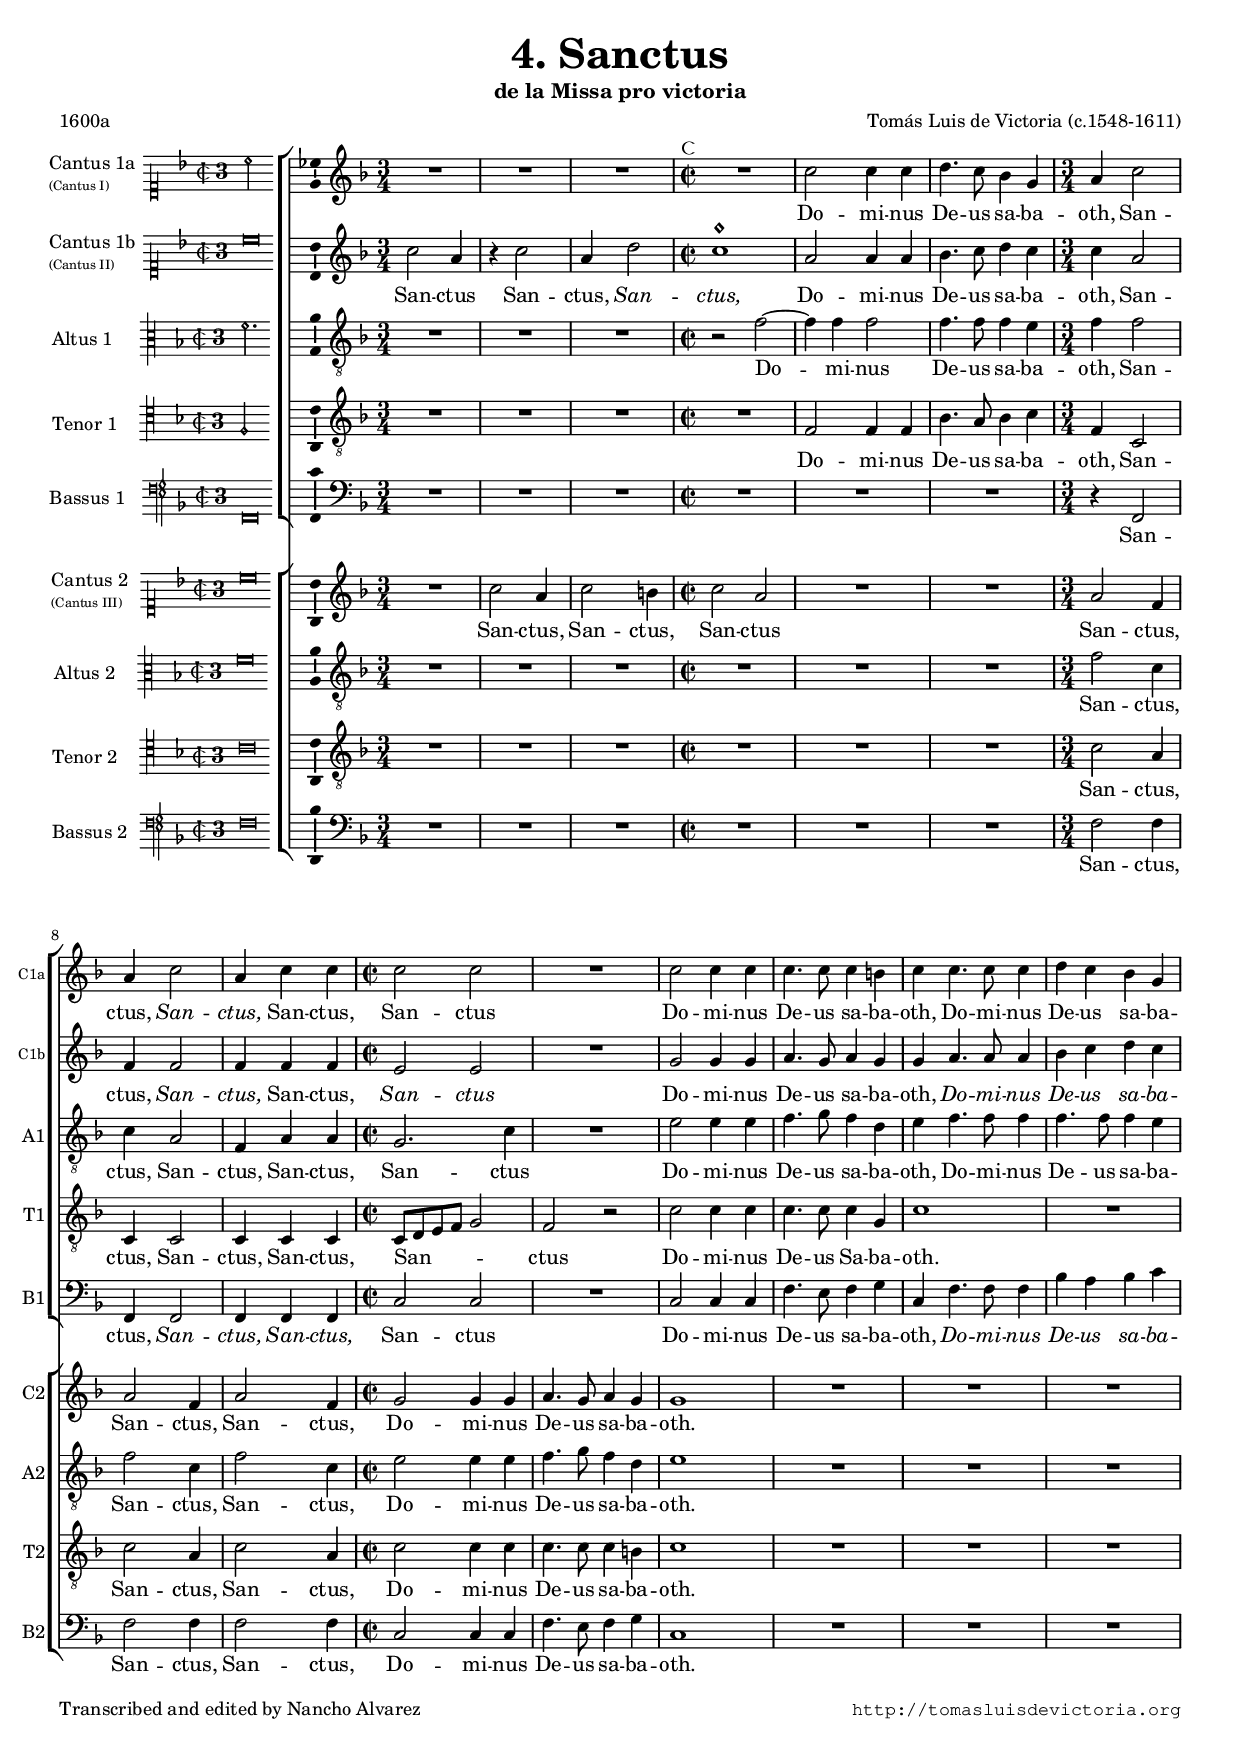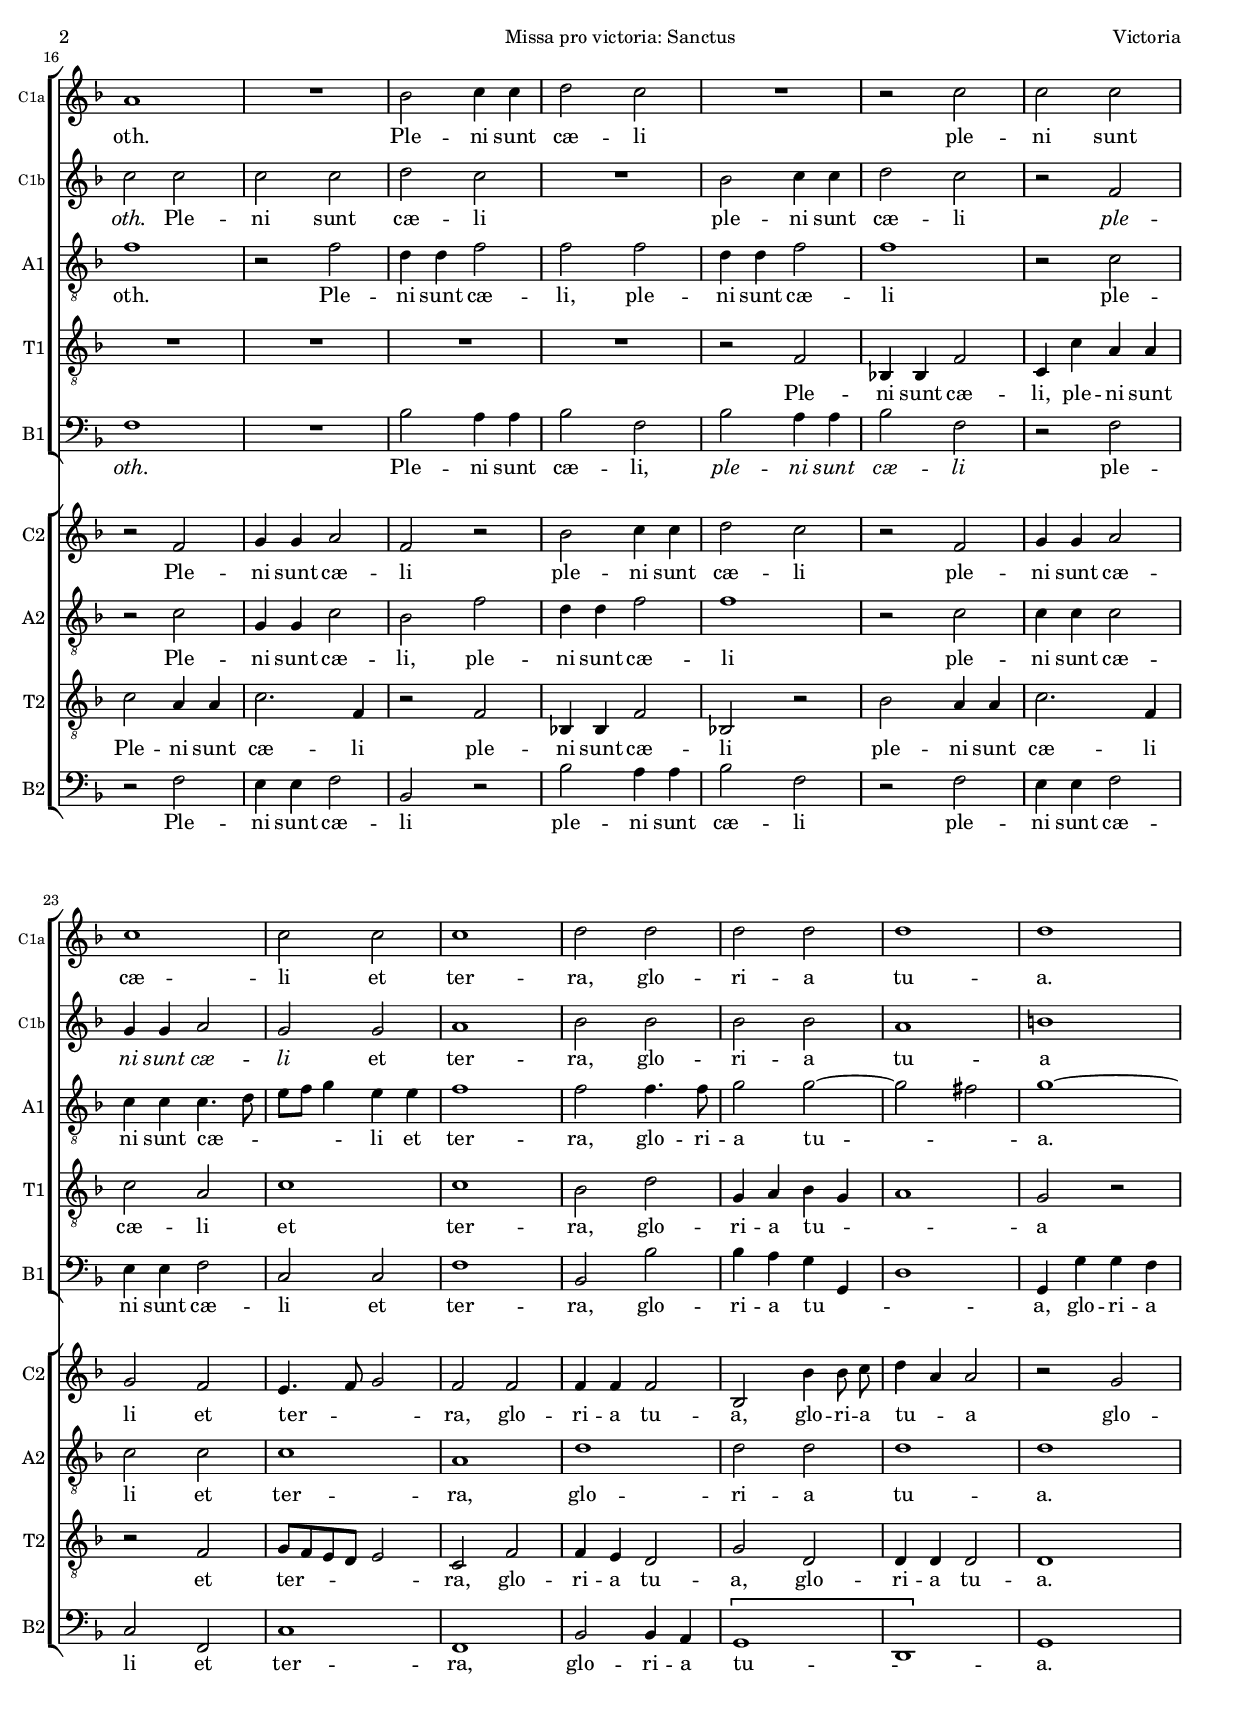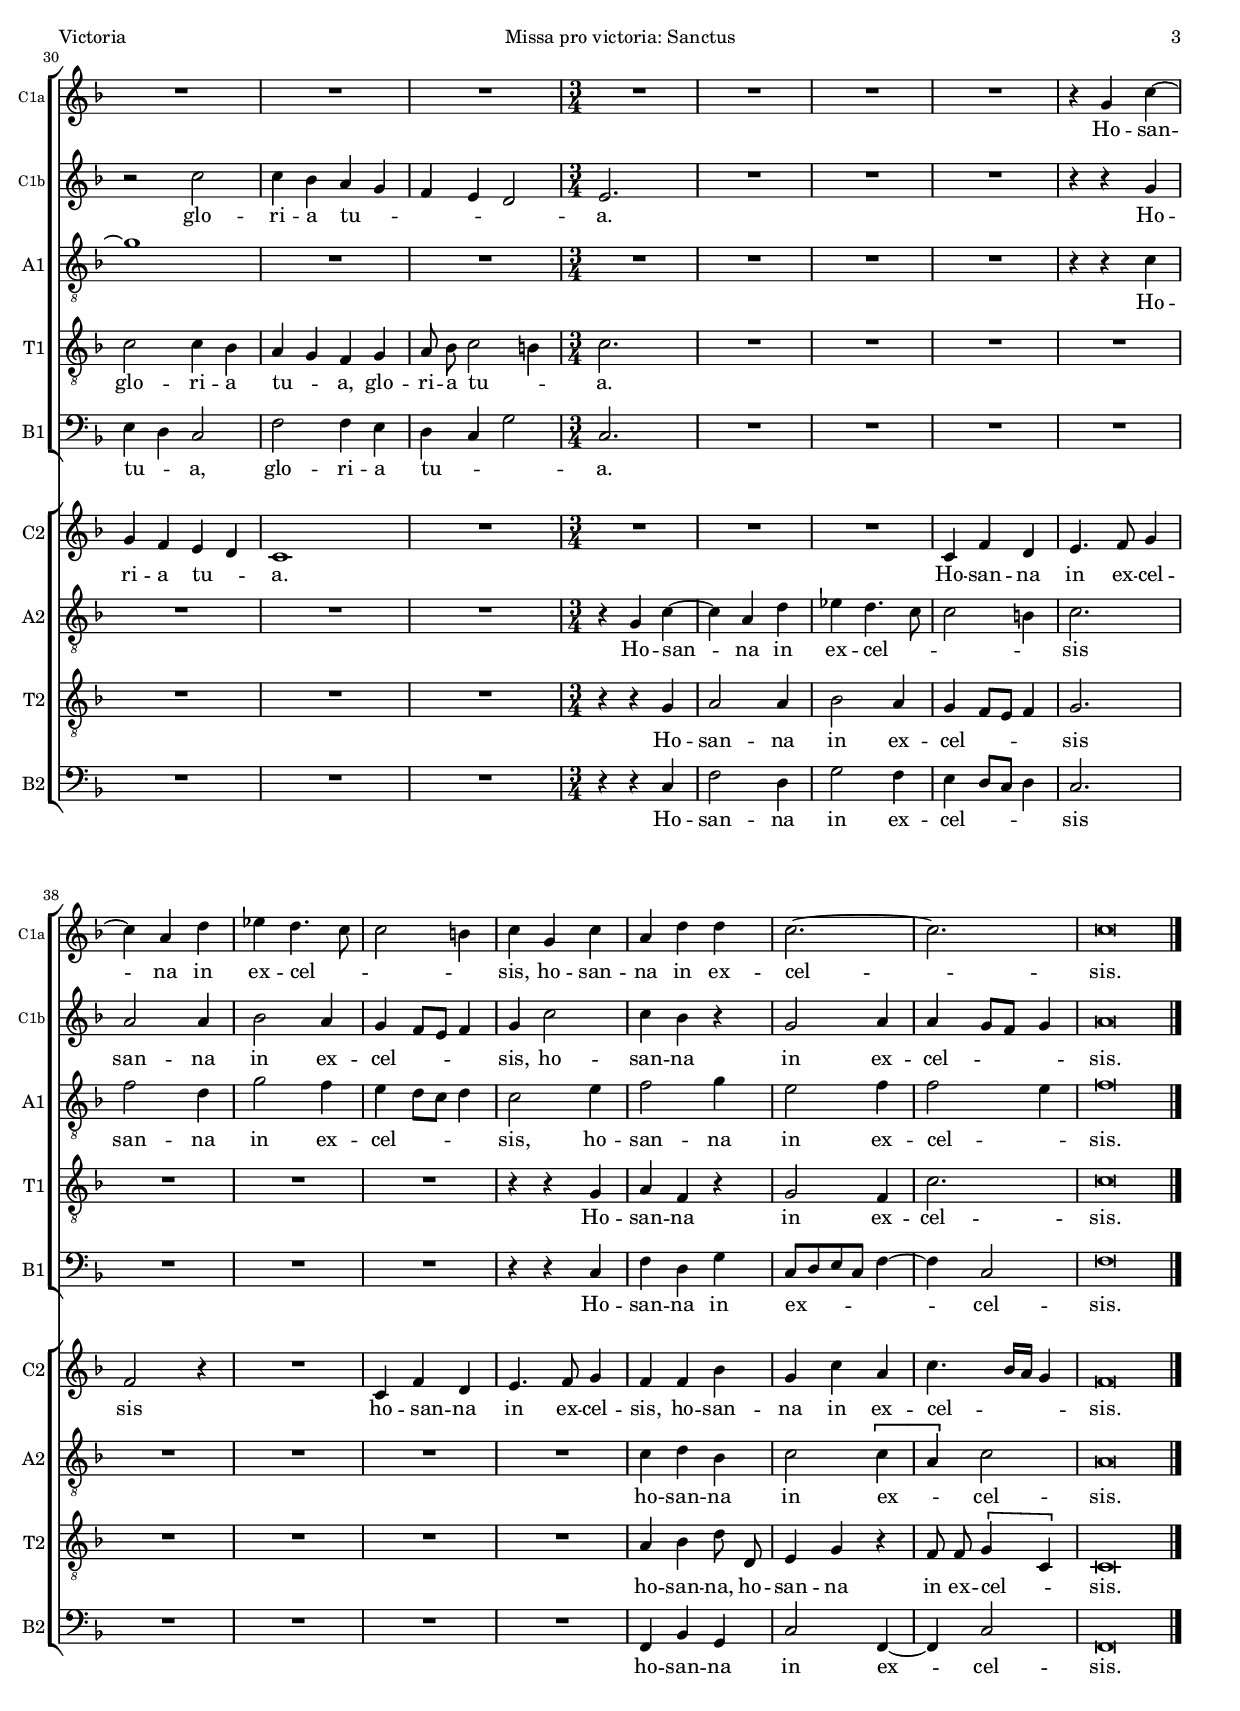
\version "2.22.0"

#(set-default-paper-size "a4")
#(set-global-staff-size 16.1)
#(ly:set-option 'point-and-click #f)
%mobile -s10.3 -i2.5 -m6

italicas=\override LyricText.font-shape = #'italic
rectas=\override LyricText.font-shape = #'upright
ss=\once \set suggestAccidentals = ##t
incipitwidth = 22
mtempo={\tempo 4 = 150}
mtempob={\tempo 4 = 75}
mtempoc={\tempo 4 = 150}
mt=#(define-music-function (offset) (number?) ; move lyric text
      #{ \once \override LyricText.X-offset = -$offset #})
#(define ((add-three-time-signature glyph) grob)
   (grob-interpret-markup grob
(markup  #:musicglyph glyph #:raise -0.75 #:musicglyph "three")))


htitle="Missa pro victoria: Sanctus"
hcomposer="Victoria"

\header {
	title=\markup{\fontsize #3 "4. Sanctus"}
	subtitle="de la Missa pro victoria"
%	subsubtitle=\markup{\null \vspace #1 }
	composer=\markup{"Tomás Luis de Victoria (c.1548-1611)"}
        pdfauthor=\composer
	%opus="(-)"
	poet=\markup{"1600a"}
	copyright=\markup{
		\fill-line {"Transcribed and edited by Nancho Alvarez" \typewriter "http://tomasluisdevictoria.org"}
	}
%	tagline=""
}


global={
\key f \major \time 3/4  \skip 1*3/4*3
                \mtempo
                \time 2/2
		\skip 1*3 \time 3/4
		\mtempoc
		\skip 1*3/4*3 \time 2/2
		\mtempo
		\skip 1*23 \time 3/4
		\mtempoc
		\skip 1*3/4*13 \bar "|."
}

cantus=\relative c'' {
	R1*3/4 |
	R1*3/4 |
	R1*3/4 |
	\once \override TextScript.X-offset = #-3.5
	s4*0^\markup{\musicglyph "timesig.mensural44"}
	R1*4/4 |
%5
	c2 c4 c |
	d4. c8 bes4 g |
	a4 c2 | % no ennegrecidas
	a4 c2 | % ennegrecidas
	a4 c c | % ennegrecidas
%10
	c2 c |
	R1*4/4 |
	c2 c4 c |
	c4. c8 c4 b |
	c c4. c8 c4 |
%15
	d c bes g |
	a1 |
	R1*4/4 |
	bes2 c4 c |
	d2 c |
%20
	R1*4/4 | %\break
	r2 c |
	c c |
	c1 |
	c2 c |
%25
	c1 |
	d2 d |
	d d |
	d1 |
	d |
%30
	R1*4/4 |
	R1*4/4 |
	R1*4/4 |
	R1*3/4 |
	R1*3/4 |
%35
	R1*3/4 |
	R1*3/4 |
	r4 g, c ~ |
	c a d |
	es d4. c8 |
%40
	c2 b4 |
	c g c |
	a d d |
	c2. ~ |
	c |
%45
	\mtempob
	c\breve*3/8

}

cantusdos=\relative c'' {
	c2 a4 |
	r c2 | % ennegrecida
	a4 d2 | % no ennegrecidas
	c1^\markup{\hspace #.3 \fontsize #2 \override #'(style . neomensural) \note {1} #UP }
%5
	a2 a4 a |
	bes4. c8 d4 c |
	c a2 |
	f4 f2 |
	f4 f f |
%10
	e2 e |
	R1*4/4 |
	g2 g4 g |
	a4. g8 a4 g |
	g a4. a8 a4 |
%15
	bes c d c |
	c2 c |
	c c |
	d c |
	R1*4/4 |
%20
	bes2 c4 c |
	d2 c |
	r f, |
	g4 g a2 |
	g g |
%25
	a1 |
	bes2 bes |
	bes bes |
	a1 |
	b |
%30
	r2 c |
	c4 bes a g |
	f e d2 |
	e2.
	R1*3/4 |
%35
	R1*3/4 |
	R1*3/4 |
	r4 r g4 |
	a2 a4 |
	bes2 a4 |
%40
	g f8 e f4 |
	g c2 | % ennegrecidas
	c4 bes r |
	g2 a4 |
	a g8 f g4 |
%45
	a\breve*3/8
}

altus=\relative c' {
	R1*3/4 |
	R1*3/4 |
	R1*3/4 |
	r2 f ~ |
%5
	f4 f f2 |
	f4. f8 f4 e |
	f f2 |
	c4 a2 | % ennegrecidas
	f4 a a |
%10
	g2. c4 |
	R1*4/4 |
	e2 e4 e |
	f4. g8 f4 d |
	e f4. f8 f4 |
%15
	f4. f8 f4 e |
	f1 |
	r2 f |
	d4 d f2 |
	f f |
%20
	d4 d f2 |
	f1 |
	r2 c |
	c4 c c4. d8 |
	e f g4 e e |
%25
	f1 |
	f2 f4. f8 |
	g2 g ~ |
	g fis |
	g1 ~ |
%30
	g |
	R1*4/4 |
	R1*4/4 |
	R1*3/4 |
	R1*3/4 |
%35
	R1*3/4 |
	R1*3/4 |
	r4 r c,4 |
	f2 d4 |
	g2 f4 |
%40
	e d8 c d4 |
	c2 e4 |
	f2 g4 |
	e2 f4 |
	f2 e4 |
%45
	f\breve*3/8
}

tenor=\relative c {
	R1*3/4 |
	R1*3/4 |
	R1*3/4 |
	R1*4/4 |
%5
	f2 f4 f |
	bes4. a8 bes4 c |
	f, c2 | % ennegrecidas
	c4 c2 |
	c4 c c |
%10
	c8 d e f g2 |
	f r |
	c' c4 c |
	c4. c8 c4 g |
	c1 |
%15
	R1*4/4 |
	R1*4/4 |
	R1*4/4 |
	R1*4/4 |
	R1*4/4 |
%20
	r2 f, |
	bes,!4 bes f'2 |
	c4 c' a a |
	c2 a |
	c1 |
%25
	c |
	bes2 d |
	g,4 a bes g |
	a1 |
	g2 r |
%30
	c c4 bes |
	a g f g |
	a8 \noBeam bes c2 b4 |
	c2.
	R1*3/4 |
%35
	R1*3/4 |
	R1*3/4 |
	R1*3/4 |
	R1*3/4 |
	R1*3/4 |
%40
	R1*3/4 |
	r4 r g4 |
	a f r |
	g2 f4 |
	c'2. |
%45
	c\breve*3/8
}

bassus=\relative c, {
	R1*3/4 |
	R1*3/4 |
	R1*3/4 |
	R1*4/4 |
%5
	R1*4/4 |
	R1*4/4 |
	r4 f2 | % ennegrecida
	f4 f2 |
	f4 f f |
%10
	c'2 c |
	R1*4/4 |
	c2 c4 c |
	f4. e8 f4 g |
	c, f4. f8 f4 |
%15
	bes a bes c |
	f,1 |
	R1*4/4 |
	bes2 a4 a |
	bes2 f |
%20
	bes a4 a |
	bes2 f |
	r f |
	e4 e f2 |
	c c |
%25
	f1 |
	bes,2 bes' |
	bes4 a g g, |
	d'1 |
	g,4 g' g f |
%30
	e d c2 |
	f f4 e |
	d c g'2 |
	c,2.
	R1*3/4 |
%35
	R1*3/4 |
	R1*3/4 |
	R1*3/4 |
	R1*3/4 |
	R1*3/4 |
%40
	R1*3/4 |
	r4 r c4 |
	f d g |
	c,8 d e c f4 ~ |
	f c2 | % ennegrecidas, parece ligadura pero no lo es, por la letra
%45
	f\breve*3/8
}

cantustres=\relative c'' {
	R1*3/4 |
	c2 a4 |
	c2 b4 |
	c2 a |
%5
	R1*4/4 |
	R1*4/4 |
	a2 f4 |
	a2 f4 |
	a2 f4 |
%10
	g2 g4 g |
	a4. g8 a4 g |
	g1 |
	R1*4/4 |
	R1*4/4 |
%15
	R1*4/4 |
	r2 f |
	g4 g a2 |
	f r |
	bes c4 c |
%20
	d2 c |
	r f, |
	g4 g a2 |
	g f |
	e4. f8 g2 |
%25
	f f |
	f4 f f2 |
	bes, bes'4 bes8 \noBeam c |
	d4 a a2 |
	r g
%30
	g4 f e d |
	c1 |
	R1*4/4 |
	R1*3/4 |
	R1*3/4 |
%35
	R1*3/4 |
	c4 f d4 |
	e4. f8 g4 |
	f2 r4 |
	R1*3/4 |
%40
	c4 f d4 | % ennegrecidas
	e4. f8 g4 |
	f f bes |
	g c a |
	c4. bes16 a g4 |
%45
	f\breve*3/8
}

altusdos=\relative c' {
	R1*3/4 |
	R1*3/4 |
	R1*3/4 |
	R1*4/4 |
%5
	R1*4/4 |
	R1*4/4 |
	f2 c4 |
	f2 c4 |
	f2 c4 |
%10
	e2 e4 e |
	f4. g8 f4 d |
	e1 |
	R1*4/4 |
	R1*4/4 |
%15
	R1*4/4 |
	r2 c |
	g4 g c2 |
	bes f' |
	d4 d f2 |
%20
	f1 |
	r2 c |
	c4 c c2 |
	c c |
	c1 |
%25
	a |
	d |
	d2 d |
	d1 |
	d |
%30
	R1*4/4 |
	R1*4/4 |
	R1*4/4 |
	r4 g, c ~ |
	c a d |
%35
	es d4. c8 |
	c2 b4 |
	c2.
	R1*3/4 |
	R1*3/4 |
%40
	R1*3/4 |
	R1*3/4 |
	c4 d bes |
	c2 \[c4 | % 2 compases ennegrecidos
	a\] c2 |
%45
	a\breve*3/8
}

tenordos=\relative c' {
	R1*3/4 |
	R1*3/4 |
	R1*3/4 |
	R1*4/4 |
%5
	R1*4/4 |
	R1*4/4 |
	c2 a4 |
	c2 a4 |
	c2 a4 |
%10
	c2 c4 c |
	c4. c8 c4 b |
	c1 |
	R1*4/4 |
	R1*4/4 |
%15
	R1*4/4 |
	c2 a4 a |
	c2. f,4 |
	r2 f |
	bes,!4 bes f'2 |
%20
	bes,! r |
	bes' a4 a |
	c2. f,4 |
	r2 f |
	g8 f e d e2 |
%25
	c f |
	f4 e d2 |
	g d |
	d4 d d2 |
	d1 |
%30
	R1*4/4 |
	R1*4/4 |
	R1*4/4 |
	r4 r g4 |
	a2 a4 |
%35
	bes2 a4 |
	g f8 e f4 |
	g2.
	R1*3/4 |
	R1*3/4 |
%40
	R1*3/4 |
	R1*3/4 |
	a4 bes d8 \noBeam d, |
	e4 g r |
	f8 \noBeam f \[g4 c,\]
%45
	c\breve*3/8
}

bassusdos=\relative c {
	R1*3/4 |
	R1*3/4 |
	R1*3/4 |
	R1*4/4 |
%5
	R1*4/4 |
	R1*4/4 |
	f2 f4 |
	f2 f4 |
	f2 f4 |
%10
	c2 c4 c |
	f4. e8 f4 g |
	c,1 |
	R1*4/4 |
	R1*4/4 |
%15
	R1*4/4 |
	r2 f |
	e4 e f2 |
	bes, r |
	bes' a4 a |
%20
	bes2 f |
	r f |
	e4 e f2 |
	c f, |
	c'1 |
%25
	f, |
	bes2 bes4 a |
	\[g1 |
	d\]
	g |
%30
	R1*4/4 |
	R1*4/4 |
	R1*4/4 |
	r4 r c4 |
	f2 d4 |
%35
	g2 f4 |
	e d8 c d4 |
	c2.
	R1*3/4 |
	R1*3/4 |
%40
	R1*3/4 |
	R1*3/4 |
	f,4 bes g |
	c2 f,4 ~ | % 2 compases ennegrecidos
	f c'2 |
%45
	f,\breve*3/8
}

textocantus=\lyricmode{
Do -- mi -- nus De -- us sa -- ba -- oth,
San -- ctus,
\italicas San -- ctus, \rectas
San -- ctus,
San -- ctus
Do -- mi -- nus De -- us sa -- ba -- oth,
Do -- mi -- nus De -- us sa -- ba -- oth.
Ple -- ni sunt cæ -- li
ple -- ni sunt cæ -- li et ter -- ra,
glo -- ri -- a tu -- a.
Ho -- \mt #1 san -- _ na in ex -- cel -- _ _ _ sis, % Osanna
ho -- san -- na in ex -- cel -- _ sis. 
}

textocantusdos=\lyricmode{
San -- ctus
San -- ctus,
\italicas San -- ctus, \rectas
Do -- mi -- nus De -- us sa -- ba -- oth,
San -- ctus, \italicas San -- ctus, \rectas
San -- ctus,
\italicas San -- ctus \rectas
Do -- mi -- nus De -- us sa -- ba -- oth,
\italicas Do -- mi -- nus De -- us sa -- ba -- oth. \rectas
Ple -- ni sunt cæ -- li
ple -- ni sunt cæ -- li
\italicas ple -- ni sunt cæ -- li \rectas
et ter -- ra,
glo -- ri -- a tu -- a
glo -- ri -- a tu -- _ _ _ _ a.
Ho -- san -- na in ex -- \mt #.5 cel -- _ _ _ sis,
ho -- san -- na
in ex -- \mt #.5 cel -- _ _ _ sis.
}

textoaltus=\lyricmode{
Do -- _ mi -- nus De -- us sa -- ba -- oth,
San -- ctus,
San -- ctus,
San -- ctus,
San -- ctus
Do -- mi -- nus De -- us sa -- ba -- oth,
Do -- mi -- nus De -- us sa -- ba -- oth.
Ple -- ni sunt cæ -- li,
ple -- ni sunt cæ -- li
ple -- ni sunt cæ -- _ _ _ _ li et ter -- ra,
glo -- ri -- a tu -- _ _ a. _ % falta la a
Ho -- san -- na in ex -- \mt #.5 cel -- _ _ _ sis,
ho -- san -- na in ex -- cel -- _ sis.
}

textotenor=\lyricmode{
Do -- mi -- nus De -- us sa -- ba -- oth,
San -- ctus,
San -- ctus,
San -- ctus,
San -- _ _ _ _ ctus
Do -- mi -- nus De -- us Sa -- ba -- oth.
Ple -- ni sunt cæ -- li,
ple -- ni sunt cæ -- li
et ter -- ra,
glo -- ri -- a tu -- _ _ a
glo -- ri -- a tu -- _ a, glo -- ri -- a tu -- _ a.
Ho -- san -- na
in ex -- cel -- sis.
}

textobassus=\lyricmode{
San -- ctus,
\italicas San -- ctus,
San -- ctus, \rectas
San -- ctus
Do -- mi -- nus De -- us sa -- ba -- oth,
\italicas Do -- mi -- nus De -- us sa -- ba -- oth. \rectas
Ple -- ni sunt cæ -- li,
\italicas ple -- ni sunt cæ -- li \rectas
ple -- ni sunt cæ -- li et ter -- ra,
glo -- ri -- a tu -- _ _ a,
glo -- ri -- a tu -- _ a,
glo -- ri -- a tu -- _ _ a.
Ho -- san -- na in ex -- _ _ _ _ _ cel -- sis.
}

textocantustres=\lyricmode{
San -- ctus,
San -- ctus,
San -- ctus
San -- ctus,
San -- ctus,
San -- ctus,
Do -- mi -- nus De -- us sa -- ba -- oth.
Ple -- ni sunt cæ -- li
ple -- ni sunt cæ -- li
ple -- ni sunt cæ -- li
et ter -- _ _ ra,
glo -- ri -- a tu -- a,
glo -- ri -- a tu -- _ a
glo -- ri -- a tu -- _ a.
Ho -- san -- na in ex -- cel -- sis
ho -- \mt #.3 san -- na in ex -- cel -- sis,
ho -- san -- na in ex -- cel -- _ _ _ sis. 
}

textoaltusdos=\lyricmode{
San -- ctus,
San -- ctus,
San -- ctus,
Do -- mi -- nus De -- us sa -- ba -- oth.
Ple -- ni sunt cæ -- li,
ple -- ni sunt cæ -- li
ple -- ni sunt cæ -- li
et ter -- ra,
glo -- ri -- a tu -- a.
Ho -- san -- _ na in ex -- \mt #.2 cel -- _ _ _ sis
ho -- san -- na in ex -- _ cel -- sis.
}

textotenordos=\lyricmode{
San -- ctus,
San -- ctus,
San -- ctus,
Do -- mi -- nus De -- us sa -- ba -- oth.
Ple -- ni sunt cæ -- li
ple -- ni sunt cæ -- li
ple -- ni sunt cæ -- li
et \mt #.3 ter -- _ _ _ _ ra,
glo -- ri -- a tu -- a,
glo -- ri -- a tu -- a.
Ho -- san -- na in ex -- \mt #.5 cel -- _ _ _ sis
ho -- san -- na,
ho -- san -- na
in ex -- cel -- _ sis.
}

textobassusdos=\lyricmode{
San -- ctus,
San -- ctus,
San -- ctus,
Do -- mi -- nus De -- us sa -- ba -- oth.
Ple -- ni sunt cæ -- li
ple -- ni sunt cæ -- li
ple -- ni sunt cæ -- li
et ter -- ra,
glo -- ri -- a tu -- _ a.
Ho -- san -- na in ex -- \mt #.5 cel -- _ _ _ sis
ho -- san -- na in ex -- _ cel -- sis.
}



incipitcantus=\markup{
	\score{
		{ 
		\set Staff.instrumentName=\markup{\column{"Cantus 1a " \raise #.5 \fontsize #-3 "(Cantus I)"}}
		\override NoteHead.style = #'neomensural
		\override Staff.TimeSignature.style = #'neomensural
		\cadenzaOn 
		\clef "petrucci-c1"
		\key f \major
		\override Score.TimeSignature.stencil = #(add-three-time-signature  "timesig.mensural22")
		\time 3/2
		c''2
		} 

	\layout { line-width=\incipitwidth indent = 0 }
	}
}

incipitcantusdos=\markup{
	\score{
		{ 
		\set Staff.instrumentName=\markup{\column{"Cantus 1b " \raise #.5 \fontsize #-3 "(Cantus II)"}}
		\override NoteHead.style = #'neomensural
		\override Staff.TimeSignature.style = #'neomensural
		\cadenzaOn 
		\clef "petrucci-c1"
		\key f \major
		\override Score.TimeSignature.stencil = #(add-three-time-signature  "timesig.mensural22")
		\time 3/2
		c''\breve
		} 

	\layout { line-width=\incipitwidth indent = 0 }
	}
}


incipitaltus=\markup{
	\score{
		{ 
		\set Staff.instrumentName="Altus 1     "
		\override NoteHead.style = #'neomensural 
		\override Staff.TimeSignature.style = #'neomensural
		\cadenzaOn 
		\clef "petrucci-c3"
		\key f \major
		\override Score.TimeSignature.stencil = #(add-three-time-signature  "timesig.mensural22")
		\time 3/2
		f'2.
		} 
	\layout { line-width=\incipitwidth indent = 0 }
	}
}


incipittenor=\markup{
	\score{
		{ 
		\set Staff.instrumentName="Tenor 1    "
		\override NoteHead.style = #'neomensural 
		\override Staff.TimeSignature.style = #'neomensural
		\cadenzaOn 
		\clef "petrucci-c4"
		\key f \major
		\override Score.TimeSignature.stencil = #(add-three-time-signature  "timesig.mensural22")
		\time 3/2
		f2
		} 
	\layout { line-width=\incipitwidth indent=0 }
	}
}

incipitbassus=\markup{
	\score{
		{ 
		\set Staff.instrumentName="Bassus 1   "
		\override NoteHead.style = #'neomensural
		\override Staff.TimeSignature.style = #'neomensural
		\cadenzaOn 
		\clef "petrucci-f4"
		\key f \major
		\override Score.TimeSignature.stencil = #(add-three-time-signature  "timesig.mensural22")
		\time 3/2
		f,\breve % ennegrecida
		} 
	\layout { line-width=\incipitwidth indent = 0 }
	}
}

incipitcantustres=\markup{
	\score{
		{ 
		\set Staff.instrumentName=\markup{\column{"Cantus 2  " \raise #.5 \fontsize #-3 "(Cantus III)"}}
		\override NoteHead.style = #'neomensural
		\override Staff.TimeSignature.style = #'neomensural
		\cadenzaOn 
		\clef "petrucci-c1"
		\key f \major
		\override Score.TimeSignature.stencil = #(add-three-time-signature  "timesig.mensural22")
		\time 3/2
		c''\breve
		} 

	\layout { line-width=\incipitwidth indent = 0 }
	}
}

incipitaltusdos=\markup{
	\score{
		{ 
		\set Staff.instrumentName="Altus 2    "
		\override NoteHead.style = #'neomensural 
		\override Staff.TimeSignature.style = #'neomensural
		\cadenzaOn 
		\clef "petrucci-c3"
		\key f \major
		\override Score.TimeSignature.stencil = #(add-three-time-signature  "timesig.mensural22")
		\time 3/2
		f'\breve
		} 
	\layout { line-width=\incipitwidth indent = 0 }
	}
}


incipittenordos=\markup{
	\score{
		{ 
		\set Staff.instrumentName="Tenor 2    "
		\override NoteHead.style = #'neomensural 
		\override Staff.TimeSignature.style = #'neomensural
		\cadenzaOn 
		\clef "petrucci-c4"
		\key f \major
		\override Score.TimeSignature.stencil = #(add-three-time-signature  "timesig.mensural22")
		\time 3/2
		c'\breve
		} 
	\layout { line-width=\incipitwidth indent=0 }
	}
}

incipitbassusdos=\markup{
	\score{
		{ 
		\set Staff.instrumentName="Bassus 2  "
		\override NoteHead.style = #'neomensural
		\override Staff.TimeSignature.style = #'neomensural
		\cadenzaOn 
		\clef "petrucci-f4"
		\key f \major
		\override Score.TimeSignature.stencil = #(add-three-time-signature  "timesig.mensural22")
		\time 3/2
		f\breve
		} 
	\layout { line-width=\incipitwidth indent = 0 }
	}
}


%\layout {
%       \context {\Voice
%               \remove Ligature_bracket_engraver
%               \consists Mensural_ligature_engraver
%       }
%       line-width=\incipitwidth
%       indent = 0
%}

\score {\transpose c' c'{ <<
\new ChoirStaff<<

	%\new StaffGroup 
	%\with {systemStartDelimiter = #'SystemStartBrace }
	%<<
	%\override Score.BarLine.allow-span-bar=##f
	
	\new Staff <<\global
	\new Voice="v1" {
		\set Staff.instrumentName=\incipitcantus
		\set Staff.shortInstrumentName=\markup{\fontsize #-2 "C1a"}
		\clef "treble"
		\cantus }
	\new Lyrics \lyricsto "v1" {\textocantus }
	>>
	
	\new Staff <<\global
	\new Voice="v9" {
		\set Staff.instrumentName=\incipitcantusdos
		\set Staff.shortInstrumentName=\markup{\fontsize #-2 "C1b"}
		\clef "treble"
		\cantusdos }
	\new Lyrics \lyricsto "v9" {\textocantusdos }
	>>
	%>>
	
	\new Staff <<\global
	\new Voice="v2" {
		\set Staff.instrumentName=\incipitaltus
		\set Staff.shortInstrumentName="A1"
		\clef "G_8"
		\altus }
	\new Lyrics \lyricsto "v2" {\textoaltus }
	>>
	
	\new Staff <<\global
	\new Voice="v3" {
		\set Staff.instrumentName=\incipittenor
		\set Staff.shortInstrumentName="T1"
		\clef "G_8"
		\tenor }
	\new Lyrics \lyricsto "v3" {\textotenor }
	>>

	\new Staff <<\global
	\new Voice="v4" {
		\set Staff.instrumentName=\incipitbassus
		\set Staff.shortInstrumentName="B1"
		\clef "bass"
		\bassus }
	\new Lyrics \lyricsto "v4" {\textobassus }
	>>
	
>>

\new ChoirStaff<<

	\new Staff <<\global
	\new Voice="v5" {
		\set Staff.instrumentName=\incipitcantustres
		\set Staff.shortInstrumentName="C2"
		\clef "treble"
		\cantustres }
	\new Lyrics \lyricsto "v5" {\textocantustres }
	>>

	\new Staff <<\global
	\new Voice="v6" {
		\set Staff.instrumentName=\incipitaltusdos
		\set Staff.shortInstrumentName="A2"
		\clef "G_8"
		\altusdos }
	\new Lyrics \lyricsto "v6" {\textoaltusdos }
	>>
	
	\new Staff <<\global
	\new Voice="v7" {
		\set Staff.instrumentName=\incipittenordos
		\set Staff.shortInstrumentName="T2"
		\clef "G_8"
		\tenordos }
	\new Lyrics \lyricsto "v7" {\textotenordos }
	>>

	\new Staff <<\global
	\new Voice="v8" {
		\set Staff.instrumentName=\incipitbassusdos
		\set Staff.shortInstrumentName="B2"
		\clef "bass"
		\bassusdos }
	\new Lyrics \lyricsto "v8" {\textobassusdos }
	>>
	
>>
>>
	} % transpose

\layout{ 
	\context {\Lyrics 
		\override VerticalAxisGroup.staff-affinity = #UP
		\override VerticalAxisGroup.nonstaff-relatedstaff-spacing =
			#'((basic-distance . 0) (minimum-distance . 0) (padding . .5))
		\override VerticalAxisGroup.nonstaff-unrelatedstaff-spacing =
			#'((basic-distance . 10) (minimum-distance . 0) (padding . 1))
		\override LyricText.font-size = #1.2
		\override LyricHyphen.minimum-distance = #0.5
	}
	\context {\Score 
		tempoHideNote = ##t
		\override BarNumber.padding = #2 
	}
	\context {\Voice 
		melismaBusyProperties = #'()
		%autoBeaming = ##f
	}
        \context {\ChoirStaff 
                  \override StaffGrouper.staffgroup-staff-spacing =
                        #'((basic-distance . 12) (minimum-distance . 0) (padding . 1))
                  \override StaffGrouper.staff-staff-spacing =
                        #'((basic-distance . 10) (minimum-distance . 0) (padding . 1))
        }
	\context {\Staff 
                %\RemoveEmptyStaves
                %\override VerticalAxisGroup.remove-first = ##t
		\consists Ambitus_engraver 
		\override LigatureBracket.padding = #1
	}
}

%\midi { \mtempoc }

}


\paper{
	evenHeaderMarkup=\markup  \fill-line { \fromproperty #'page:page-number-string \htitle \hcomposer }
	oddHeaderMarkup= \markup  \fill-line { \on-the-fly #not-first-page \hcomposer \on-the-fly #not-first-page \htitle \on-the-fly #not-first-page \fromproperty #'page:page-number-string }
	%system-count=20
	%page-count = 8
	ragged-last-bottom = ##f
	indent=3.9\cm
	system-system-spacing =
	#'((basic-distance . 18) (minimum-distance . 0) (padding . 5))
	top-system-spacing = % header
	#'((basic-distance . 8) (minimum-distance . 0) (padding . 0))
	last-bottom-spacing = % footer
	#'((basic-distance . 11) (minimum-distance . 0) (padding . 0))
	markup-system-spacing.padding = #1.5
}
